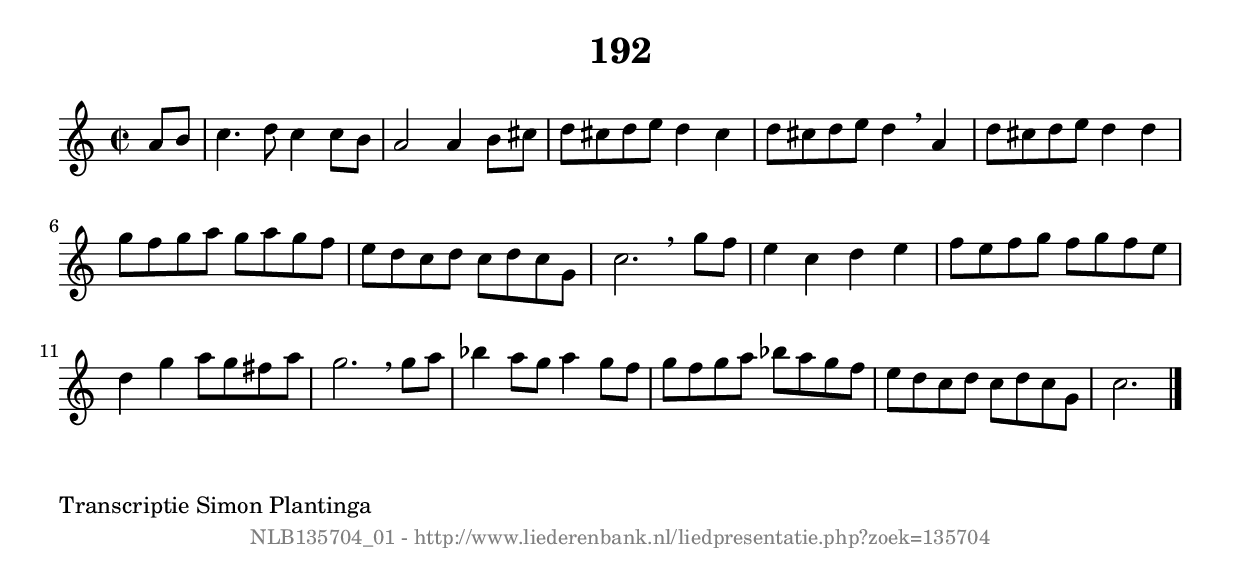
%
% produced by wce2krn 1.64 (7 June 2014)
%
\version"2.16"
#(append! paper-alist '(("long" . (cons (* 210 mm) (* 2000 mm)))))
#(set-default-paper-size "long")
sb = {\breathe}
mBreak = {\breathe }
bBreak = {\breathe }
x = {\once\override NoteHead #'style = #'cross }
gl=\glissando
itime={\override Staff.TimeSignature #'stencil = ##f }
ficta = {\once\set suggestAccidentals = ##t}
fine = {\once\override Score.RehearsalMark #'self-alignment-X = #1 \mark \markup {\italic{Fine}}}
dc = {\once\override Score.RehearsalMark #'self-alignment-X = #1 \mark \markup {\italic{D.C.}}}
dcf = {\once\override Score.RehearsalMark #'self-alignment-X = #1 \mark \markup {\italic{D.C. al Fine}}}
dcc = {\once\override Score.RehearsalMark #'self-alignment-X = #1 \mark \markup {\italic{D.C. al Coda}}}
ds = {\once\override Score.RehearsalMark #'self-alignment-X = #1 \mark \markup {\italic{D.S.}}}
dsf = {\once\override Score.RehearsalMark #'self-alignment-X = #1 \mark \markup {\italic{D.S. al Fine}}}
dsc = {\once\override Score.RehearsalMark #'self-alignment-X = #1 \mark \markup {\italic{D.S. al Coda}}}
pv = {\set Score.repeatCommands = #'((volta "1"))}
sv = {\set Score.repeatCommands = #'((volta "2"))}
tv = {\set Score.repeatCommands = #'((volta "3"))}
qv = {\set Score.repeatCommands = #'((volta "4"))}
xv = {\set Score.repeatCommands = #'((volta #f))}
\header{ tagline = ""
title = "192"
}
\score {{
\key c \major
\relative g'
{
\set melismaBusyProperties = #'()
\partial 32*8
\time 2/2
\tempo 4=120
\override Score.MetronomeMark #'transparent = ##t
\override Score.RehearsalMark #'break-visibility = #(vector #t #t #f)
a8 b8 | c4. d8 c4 c8 b8 | a2 a4 b8 cis8 | d8 cis8 d8 e8 d4 cis4 | d8 cis8 d8 e8 d4 \mBreak
a4 | d8 cis8 d8 e8 d4 d4 | g8 f8 g8 a8 g8 a8 g8 f8 | e8 d8 c8 d8 c8 d8 c8 g8 | c2. \bar ":|:" \bBreak
g'8 f8 | e4 c4 d4 e4 | f8 e8 f8 g8 f8 g8 f8 e8 | d4 g4 a8 g8 fis8 a8 | g2. \mBreak
g8 a8 | bes4 a8 g8 a4 g8 f8 | g8 f8 g8 a8 bes8 a8 g8 f8 | e8 d8 c8 d8 c8 d8 c8 g8 | c2. \bar "|."
 }}
 \midi { }
 \layout {
            indent = 0.0\cm
}
}
\markup { \wordwrap-string #" 
Transcriptie Simon Plantinga
"}
\markup { \vspace #0 } \markup { \with-color #grey \fill-line { \center-column { \smaller "NLB135704_01 - http://www.liederenbank.nl/liedpresentatie.php?zoek=135704" } } }
